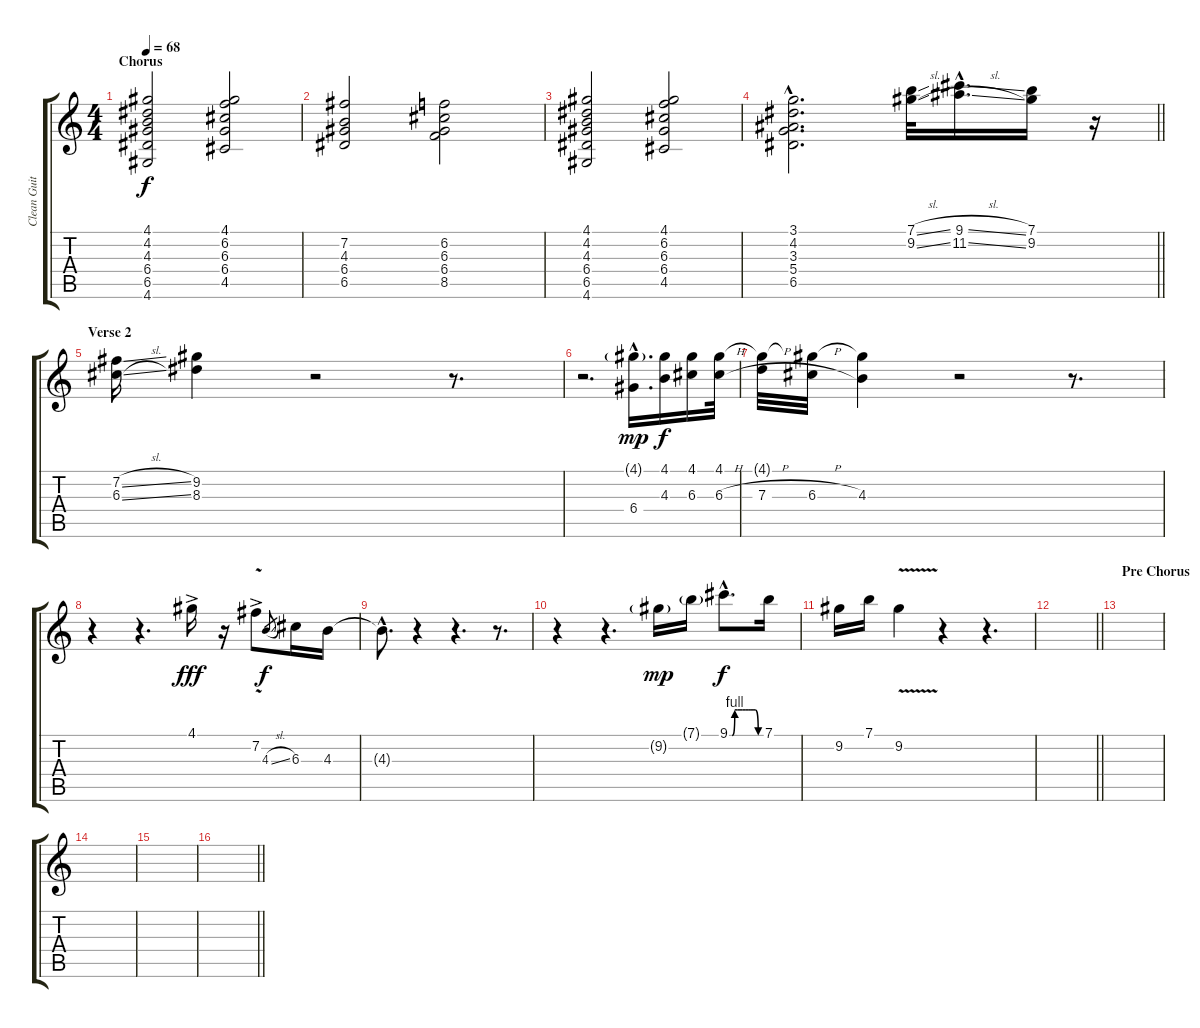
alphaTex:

\track ("Clean Guitar" "Clean Guit") {instrument electricguitarjazz}
\staff {score tabs}
\tuning (E4 B3 G3 D3 A2 E2) {hide}
\ts (4 4)
\section ("" "Chorus")
\tempo 68
\clef g2
\ks c
(4.1 4.2 4.3 6.4 6.5 4.6).2{dy f} (4.1 6.2 6.3 6.4 4.5).2 |
(7.2 4.3 6.4 6.5).2 (6.2 6.3 6.4 8.5).2 |
(4.1 4.2 4.3 6.4 6.5 4.6).2 (4.1 6.2 6.3 6.4 4.5).2 |
\barLineRight lightlight
(3.1{hac} 4.2{hac} 3.3{hac} 5.4{hac} 6.5{hac}).2{d} (7.1{sl} 9.2{sl}).32 (9.1{sl hac} 11.2{sl hac}).16{d} (7.1 9.2).16 r.16 |
\section ("" "Verse 2")
(7.2{sl} 6.3{sl}).16 (9.2 8.3).4 r.2 r.8{d} |
r.2{d} (4.1{g hac} 6.4{hac}).16{d dy mp} (4.1 4.3).16{dy f} (4.1 6.3).16 (4.1 6.3{h}).32 |
(4.1{t} 7.3{h}).32 (4.1{t} 6.3{h}).32 (4.1{t} 4.3).4 r.2 r.8{d} |
r.4 r.4{d} 4.1{ac}.16{dy fff} r.16 7.2{v ac}.8 4.3{sl}.8{gr dy f} 6.3.16 4.3.16 |
4.3{hac t}.8{d} r.4 r.4{d} r.8{d} |
r.4 r.4{d} 9.2{g}.16{dy mp} 7.1{g}.16 9.1{be (custom 0 0 5 0 10 4 15 4 20 4 25 4 30 4 37 4 41 4 45 4 49 4 55 0 60 0) hac}.8{d dy f} 7.1.16 |
9.2.16 7.1.16 9.2{v}.4 r.4 r.4{d} |
\barLineRight lightlight
|
\section ("" "Pre Chorus")
|
|
|
\barLineRight lightlight
